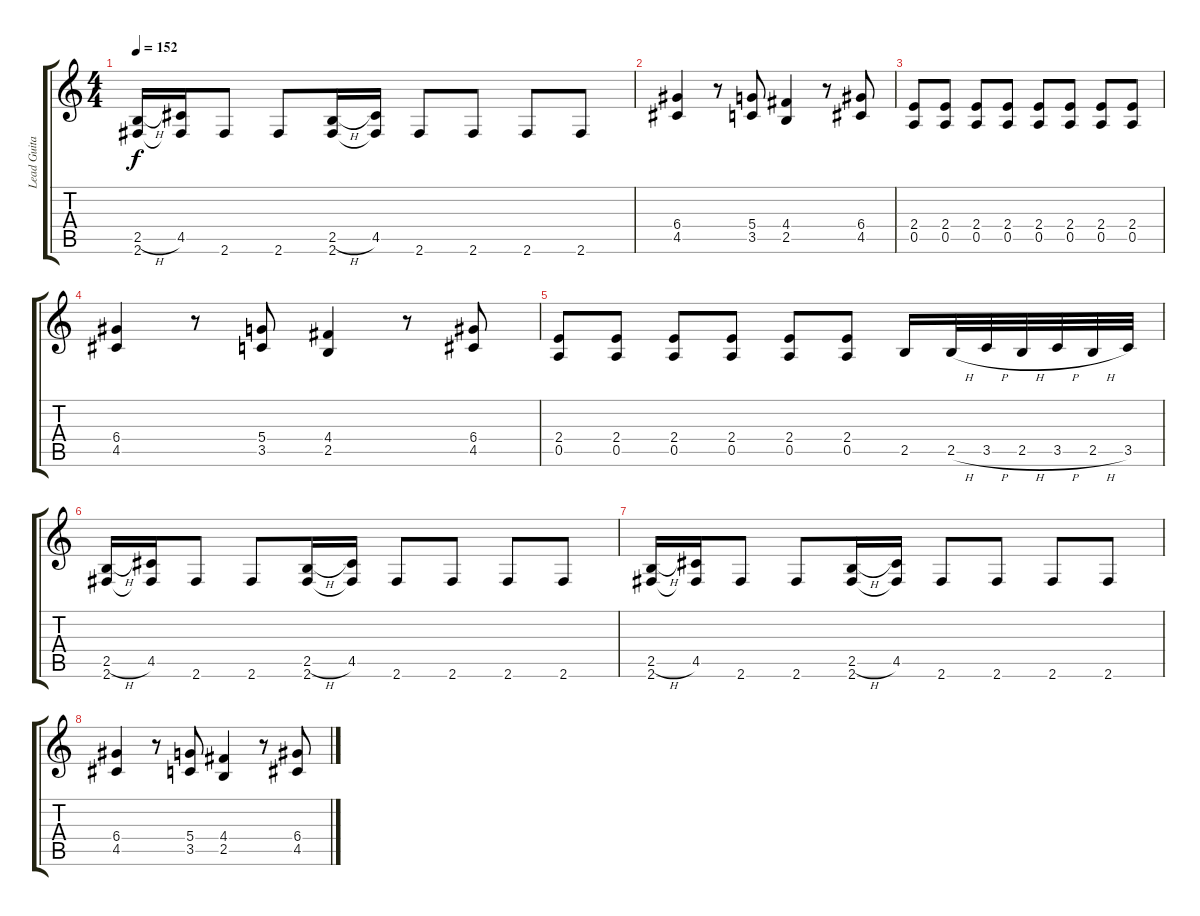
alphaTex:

\track ("Lead Guitar" "Lead Guita") {instrument distortionguitar}
\staff {score tabs}
\tuning (E4 B3 G3 D3 A2 E2) {hide}
\ts (4 4)
\tempo 152
\clef g2
\ks c
(2.5{h} 2.6).16{dy f} (4.5 2.6{t}).16 2.6.8 2.6.8 (2.5{h} 2.6).16 (4.5 2.6{t}).16 2.6.8 2.6.8 2.6.8 2.6.8 |
(6.4 4.5).4 r.8 (5.4 3.5).8 (4.4 2.5).4 r.8 (6.4 4.5).8 |
(2.4 0.5).8 (2.4 0.5).8 (2.4 0.5).8 (2.4 0.5).8 (2.4 0.5).8 (2.4 0.5).8 (2.4 0.5).8 (2.4 0.5).8 |
(6.4 4.5).4 r.8 (5.4 3.5).8 (4.4 2.5).4 r.8 (6.4 4.5).8 |
(2.4 0.5).8 (2.4 0.5).8 (2.4 0.5).8 (2.4 0.5).8 (2.4 0.5).8 (2.4 0.5).8 2.5.16 2.5{h}.32 3.5{h}.32 2.5{h}.32 3.5{h}.32 2.5{h}.32 3.5.32 |
(2.5{h} 2.6).16 (4.5 2.6{t}).16 2.6.8 2.6.8 (2.5{h} 2.6).16 (4.5 2.6{t}).16 2.6.8 2.6.8 2.6.8 2.6.8 |
(2.5{h} 2.6).16 (4.5 2.6{t}).16 2.6.8 2.6.8 (2.5{h} 2.6).16 (4.5 2.6{t}).16 2.6.8 2.6.8 2.6.8 2.6.8 |
(6.4 4.5).4 r.8 (5.4 3.5).8 (4.4 2.5).4 r.8 (6.4 4.5).8
